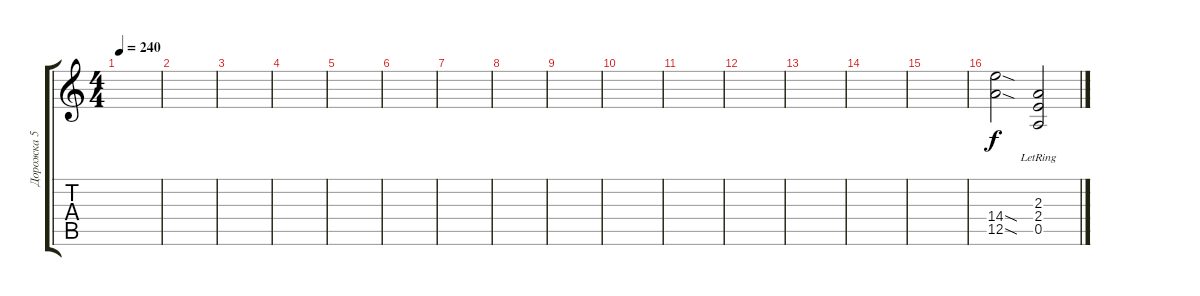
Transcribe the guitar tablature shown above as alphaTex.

\track ("Дорожка 5" "Дорожка 5") {instrument distortionguitar}
\staff {score tabs}
\tuning (E4 B3 G3 D3 A2 E2) {hide}
\ts (4 4)
\tempo 240
\clef g2
\ks c
|
|
|
|
|
|
|
|
|
|
|
|
|
|
|
(14.4{sod} 12.5{sod}).2 (2.3{lr} 2.4{lr} 0.5{lr}).2
